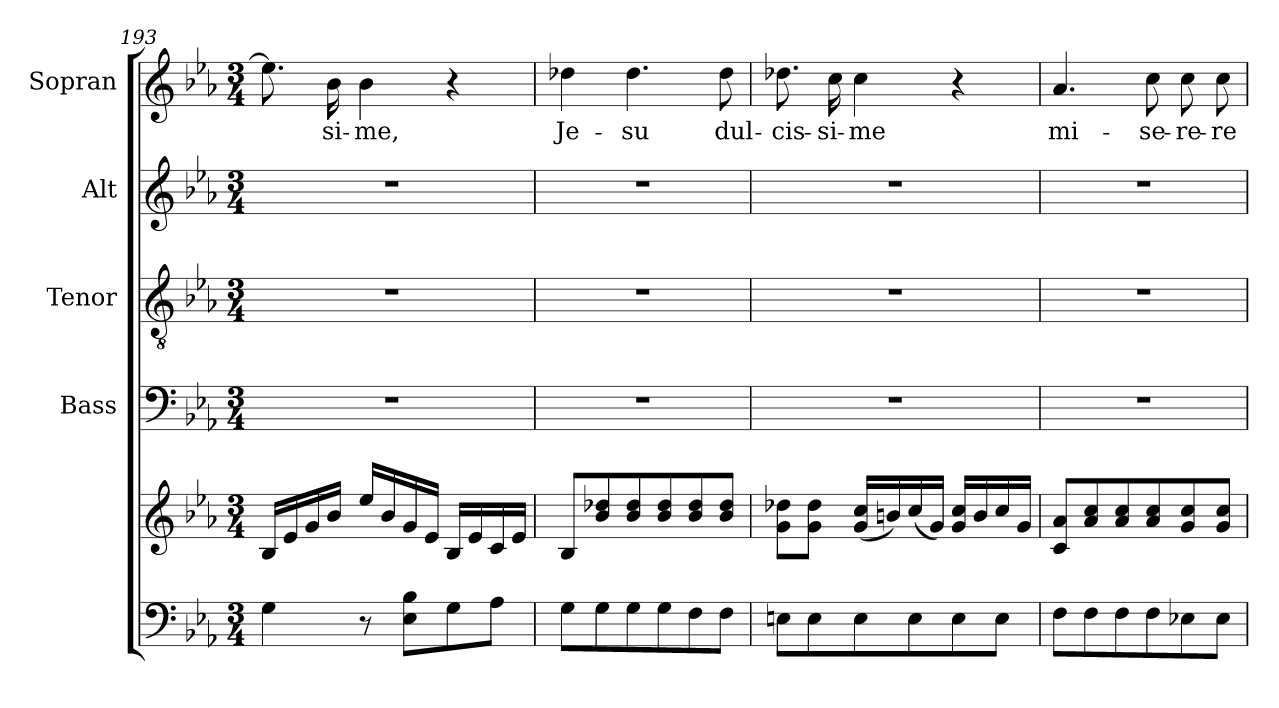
**kern	**kern	**kern	**kern	**kern	**kern	**text
*part5	*part5	*part4	*part3	*part2	*part1	*part1
*staff6	*staff5	*staff4	*staff3	*staff2	*staff1	*staff1
*	*	*I"Bass	*I"Tenor	*I"Alt	*I"Sopran	*
*	*	*I'B.	*I'T.	*I'A.	*I'S.	*
*clefF4	*clefG2	*clefF4	*clefGv2	*clefG2	*clefG2	*
*k[b-e-a-]	*k[b-e-a-]	*k[b-e-a-]	*k[b-e-a-]	*k[b-e-a-]	*k[b-e-a-]	*
*E-:	*E-:	*E-:	*E-:	*E-:	*E-:	*
*M3/4	*M3/4	*M3/4	*M3/4	*M3/4	*M3/4	*
=193	=193	=193	=193	=193	=193	=193
4G\	16B-/LL	2.r	2.r	2.r	8.ee-\]	.
.	16e-/	.	.	.	.	.
.	16g/	.	.	.	.	.
!	!	!	!	!	!	!LO:LY:b
.	16b-/JJ	.	.	.	16b-\	-si-
!	!	!	!	!	!	!LO:LY:b
8r	16ee-/LL	.	.	.	4b-\	-me,
.	16b-/	.	.	.	.	.
8E-\ 8B-\L	16g/	.	.	.	.	.
.	16e-/JJ	.	.	.	.	.
8G\	16B-/LL	.	.	.	4r	.
.	16e-/	.	.	.	.	.
8A-\J	16c/	.	.	.	.	.
.	16e-/JJ	.	.	.	.	.
=194	=194	=194	=194	=194	=194	=194
!	!	!	!	!	!	!LO:LY:b
8G\L	8B-/L	2.r	2.r	2.r	4dd-X\	Je-
8G\	8b-/ 8dd-X/	.	.	.	.	.
!	!	!	!	!	!	!LO:LY:b
8G\	8b-/ 8dd-/	.	.	.	4.dd-\	-su
8G\	8b-/ 8dd-/	.	.	.	.	.
8F\	8b-/ 8dd-/	.	.	.	.	.
!	!	!	!	!	!	!LO:LY:b
8F\J	8b-/ 8dd-/J	.	.	.	8dd-\	dul-
!!LO:LB:g=z
=195	=195	=195	=195	=195	=195	=195
!	!	!	!	!	!	!LO:LY:b
8En\L	8g\ 8dd-X\L	2.r	2.r	2.r	8.dd-X\	-cis-
8E\	8g\ 8dd-\J	.	.	.	.	.
!	!	!	!	!	!	!LO:LY:b
.	.	.	.	.	16cc\	-si-
!	!	!	!	!	!	!LO:LY:b
8E\	(<16g/ 16cc/LL	.	.	.	4cc\	-me
.	16bn/)	.	.	.	.	.
8E\	(<16cc/	.	.	.	.	.
.	16g/JJ)	.	.	.	.	.
8E\	16g/ 16cc/LL	.	.	.	4r	.
.	16b/	.	.	.	.	.
8E\J	16cc/	.	.	.	.	.
.	16g/JJ	.	.	.	.	.
=196	=196	=196	=196	=196	=196	=196
!	!	!	!	!	!	!LO:LY:b
8F\L	8c/ 8a-/L	2.r	2.r	2.r	4.a-/	mi-
8F\	8a-/ 8cc/	.	.	.	.	.
8F\	8a-/ 8cc/	.	.	.	.	.
!	!	!	!	!	!	!LO:LY:b
8F\	8a-/ 8cc/	.	.	.	8cc\	-se-
!	!	!	!	!	!	!LO:LY:b
8E-X\	8g/ 8cc/	.	.	.	8cc\	-re-
!	!	!	!	!	!	!LO:LY:b
8E-\J	8g/ 8cc/J	.	.	.	8cc\	-re
=	=	=	=	=	=	=
*-	*-	*-	*-	*-	*-	*-
